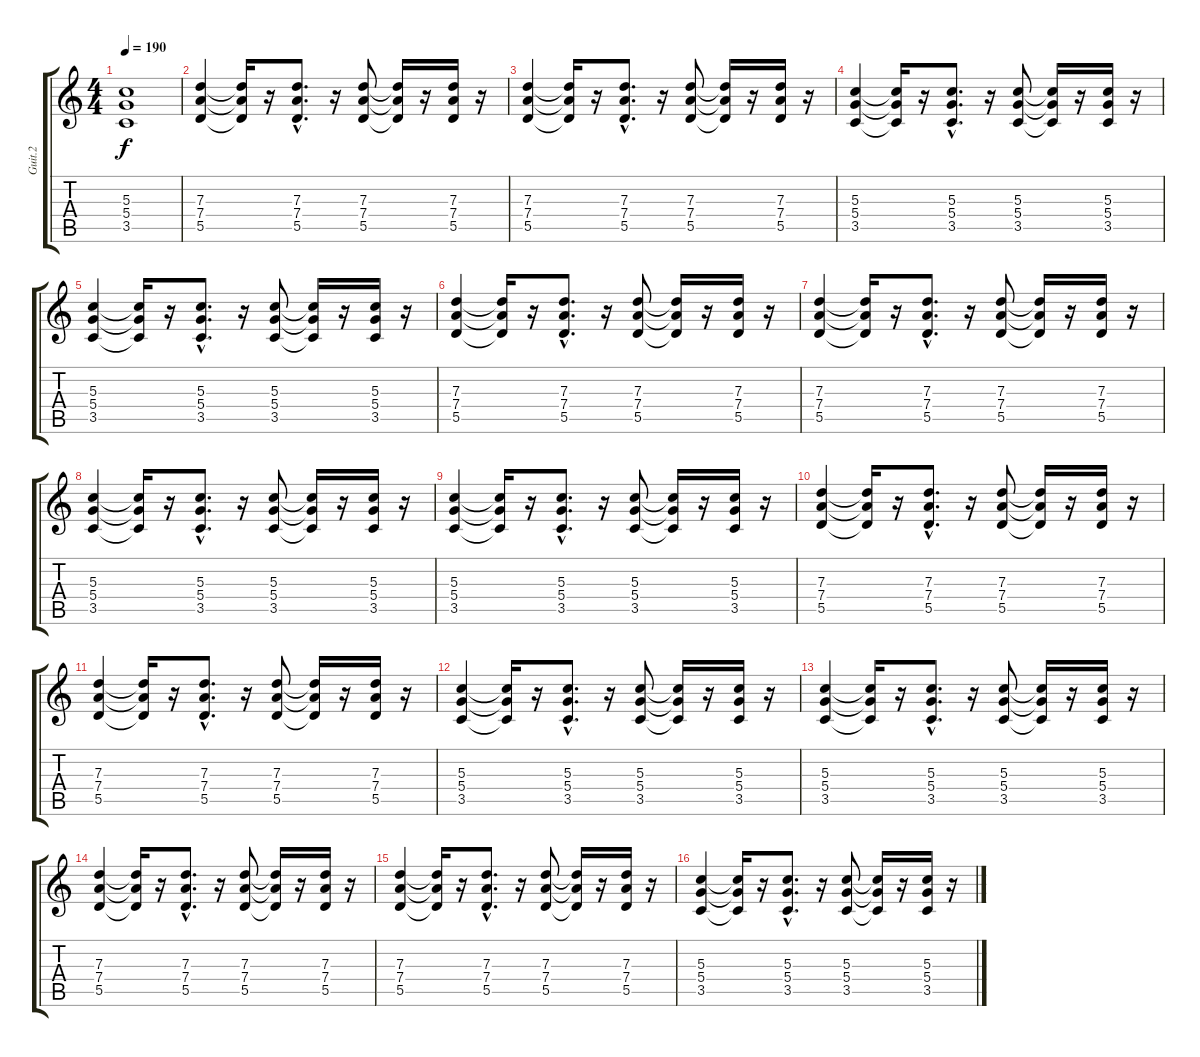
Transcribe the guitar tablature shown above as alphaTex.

\track ("Guit.2" "Guit.2") {instrument overdrivenguitar}
\staff {score tabs}
\tuning (E4 B3 G3 D3 A2 E2) {hide}
\ts (4 4)
\tempo 190
\clef g2
\ks c
(5.3 5.4 3.5).1{dy f} |
(7.3 7.4 5.5).4 (7.3{t} 7.4{t} 5.5{t}).16 r.16 (7.3{hac} 7.4{hac} 5.5{hac}).8{d} r.16 (7.3 7.4 5.5).8 (7.3{t} 7.4{t} 5.5{t}).16 r.16 (7.3 7.4 5.5).16 r.16 |
(7.3 7.4 5.5).4 (7.3{t} 7.4{t} 5.5{t}).16 r.16 (7.3{hac} 7.4{hac} 5.5{hac}).8{d} r.16 (7.3 7.4 5.5).8 (7.3{t} 7.4{t} 5.5{t}).16 r.16 (7.3 7.4 5.5).16 r.16 |
(5.3 5.4 3.5).4 (5.3{t} 5.4{t} 3.5{t}).16 r.16 (5.3 5.4{hac} 3.5{hac}).8{d} r.16 (5.3 5.4 3.5).8 (5.3{t} 5.4{t} 3.5{t}).16 r.16 (5.3 5.4 3.5).16 r.16 |
(5.3 5.4 3.5).4 (5.3{t} 5.4{t} 3.5{t}).16 r.16 (5.3 5.4{hac} 3.5{hac}).8{d} r.16 (5.3 5.4 3.5).8 (5.3{t} 5.4{t} 3.5{t}).16 r.16 (5.3 5.4 3.5).16 r.16 |
(7.3 7.4 5.5).4 (7.3{t} 7.4{t} 5.5{t}).16 r.16 (7.3{hac} 7.4{hac} 5.5{hac}).8{d} r.16 (7.3 7.4 5.5).8 (7.3{t} 7.4{t} 5.5{t}).16 r.16 (7.3 7.4 5.5).16 r.16 |
(7.3 7.4 5.5).4 (7.3{t} 7.4{t} 5.5{t}).16 r.16 (7.3{hac} 7.4{hac} 5.5{hac}).8{d} r.16 (7.3 7.4 5.5).8 (7.3{t} 7.4{t} 5.5{t}).16 r.16 (7.3 7.4 5.5).16 r.16 |
(5.3 5.4 3.5).4 (5.3{t} 5.4{t} 3.5{t}).16 r.16 (5.3 5.4{hac} 3.5{hac}).8{d} r.16 (5.3 5.4 3.5).8 (5.3{t} 5.4{t} 3.5{t}).16 r.16 (5.3 5.4 3.5).16 r.16 |
(5.3 5.4 3.5).4 (5.3{t} 5.4{t} 3.5{t}).16 r.16 (5.3 5.4{hac} 3.5{hac}).8{d} r.16 (5.3 5.4 3.5).8 (5.3{t} 5.4{t} 3.5{t}).16 r.16 (5.3 5.4 3.5).16 r.16 |
(7.3 7.4 5.5).4 (7.3{t} 7.4{t} 5.5{t}).16 r.16 (7.3{hac} 7.4{hac} 5.5{hac}).8{d} r.16 (7.3 7.4 5.5).8 (7.3{t} 7.4{t} 5.5{t}).16 r.16 (7.3 7.4 5.5).16 r.16 |
(7.3 7.4 5.5).4 (7.3{t} 7.4{t} 5.5{t}).16 r.16 (7.3{hac} 7.4{hac} 5.5{hac}).8{d} r.16 (7.3 7.4 5.5).8 (7.3{t} 7.4{t} 5.5{t}).16 r.16 (7.3 7.4 5.5).16 r.16 |
(5.3 5.4 3.5).4 (5.3{t} 5.4{t} 3.5{t}).16 r.16 (5.3 5.4{hac} 3.5{hac}).8{d} r.16 (5.3 5.4 3.5).8 (5.3{t} 5.4{t} 3.5{t}).16 r.16 (5.3 5.4 3.5).16 r.16 |
(5.3 5.4 3.5).4 (5.3{t} 5.4{t} 3.5{t}).16 r.16 (5.3 5.4{hac} 3.5{hac}).8{d} r.16 (5.3 5.4 3.5).8 (5.3{t} 5.4{t} 3.5{t}).16 r.16 (5.3 5.4 3.5).16 r.16 |
(7.3 7.4 5.5).4 (7.3{t} 7.4{t} 5.5{t}).16 r.16 (7.3{hac} 7.4{hac} 5.5{hac}).8{d} r.16 (7.3 7.4 5.5).8 (7.3{t} 7.4{t} 5.5{t}).16 r.16 (7.3 7.4 5.5).16 r.16 |
(7.3 7.4 5.5).4 (7.3{t} 7.4{t} 5.5{t}).16 r.16 (7.3{hac} 7.4{hac} 5.5{hac}).8{d} r.16 (7.3 7.4 5.5).8 (7.3{t} 7.4{t} 5.5{t}).16 r.16 (7.3 7.4 5.5).16 r.16 |
(5.3 5.4 3.5).4 (5.3{t} 5.4{t} 3.5{t}).16 r.16 (5.3 5.4{hac} 3.5{hac}).8{d} r.16 (5.3 5.4 3.5).8 (5.3{t} 5.4{t} 3.5{t}).16 r.16 (5.3 5.4 3.5).16 r.16
